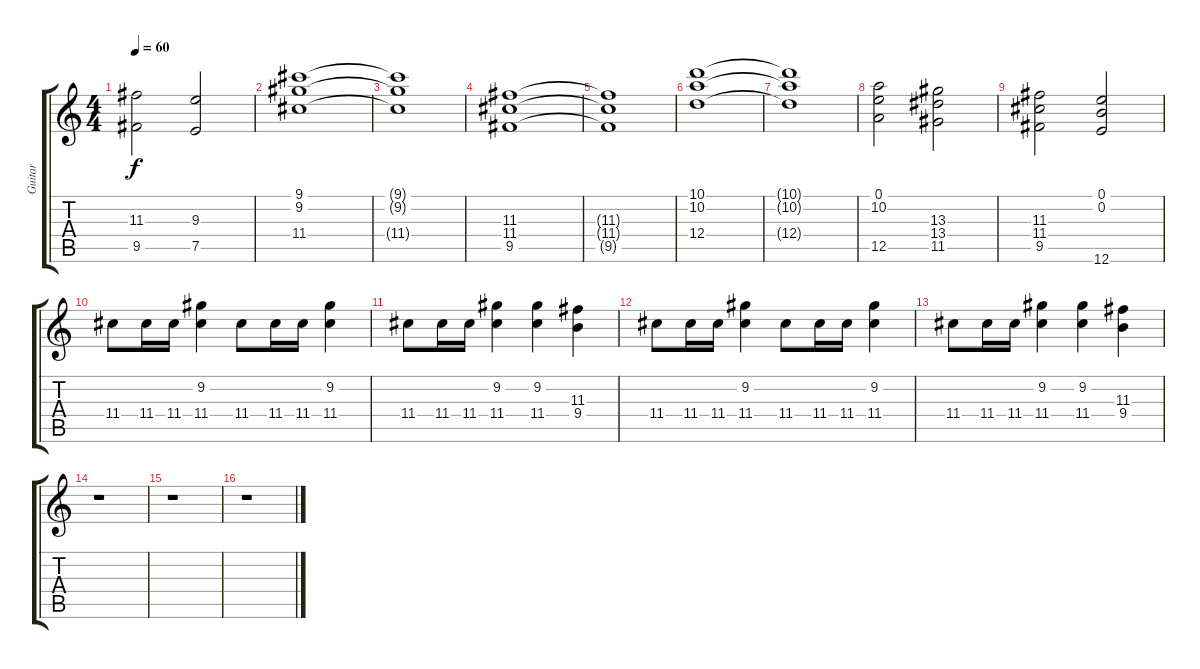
\track ("Guitar" "Guitar") {instrument distortionguitar}
\staff {score tabs}
\tuning (E4 B3 G3 D3 A2 E2) {hide}
\ts (4 4)
\tempo 60
\clef g2
\ks c
(11.3 9.5).2{dy f} (9.3 7.5).2 |
(9.1 9.2 11.4).1 |
(9.1{t} 9.2{t} 11.4{t}).1 |
(11.3 11.4 9.5).1 |
(11.3{t} 11.4{t} 9.5{t}).1 |
(10.1 10.2 12.4).1 |
(10.1{t} 10.2{t} 12.4{t}).1 |
(0.1 10.2 12.5).2 (13.3 13.4 11.5).2 |
(11.3 11.4 9.5).2 (0.1 0.2 12.6).2 |
11.4.8 11.4.16 11.4.16 (9.2 11.4).4 11.4.8 11.4.16 11.4.16 (9.2 11.4).4 |
11.4.8 11.4.16 11.4.16 (9.2 11.4).4 (9.2 11.4).4 (11.3 9.4).4 |
11.4.8 11.4.16 11.4.16 (9.2 11.4).4 11.4.8 11.4.16 11.4.16 (9.2 11.4).4 |
11.4.8 11.4.16 11.4.16 (9.2 11.4).4 (9.2 11.4).4 (11.3 9.4).4 |
r.1 |
r.1 |
r.1
